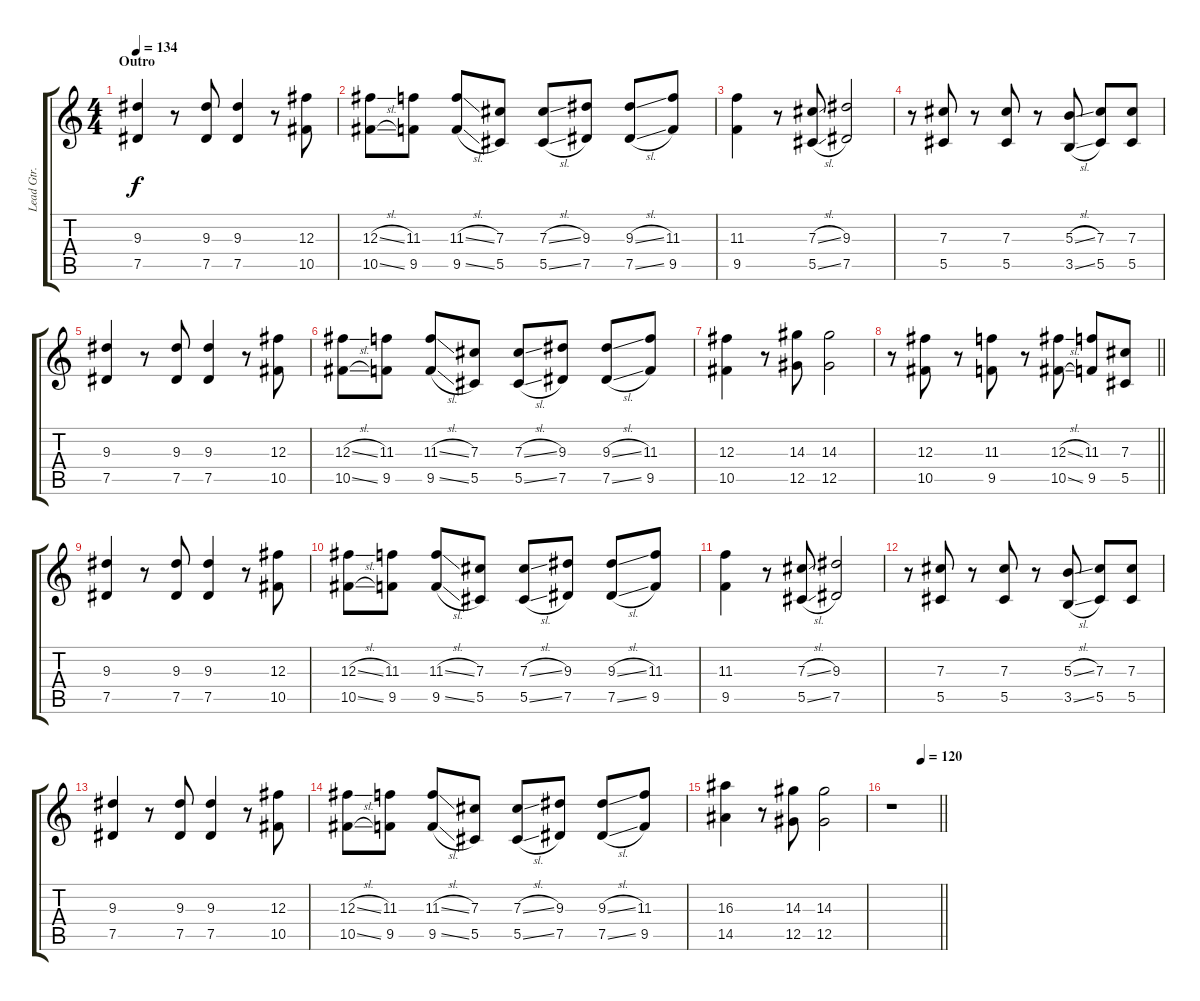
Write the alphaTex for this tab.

\track ("Lead Gtr. 1" "Lead Gtr. ") {instrument distortionguitar}
\staff {score tabs}
\tuning (Eb4 Bb3 Gb3 Db3 Ab2 Eb2) {hide}
\ts (4 4)
\section ("" "Outro")
\tempo 134
\clef g2
\ks c
(9.3 7.5).4{dy f} r.8 (9.3 7.5).8 (9.3 7.5).4 r.8 (12.3 10.5).8 |
(12.3{sl} 10.5{sl}).8 (11.3 9.5).8 (11.3{sl} 9.5{sl}).8 (7.3 5.5).8 (7.3{sl} 5.5{sl}).8 (9.3 7.5).8 (9.3{sl} 7.5{sl}).8 (11.3 9.5).8 |
(11.3 9.5).4 r.8 (7.3{sl} 5.5{sl}).8 (9.3 7.5).2 |
r.8 (7.3 5.5).8 r.8 (7.3 5.5).8 r.8 (5.3{sl} 3.5{sl}).8 (7.3 5.5).8 (7.3 5.5).8 |
(9.3 7.5).4 r.8 (9.3 7.5).8 (9.3 7.5).4 r.8 (12.3 10.5).8 |
(12.3{sl} 10.5{sl}).8 (11.3 9.5).8 (11.3{sl} 9.5{sl}).8 (7.3 5.5).8 (7.3{sl} 5.5{sl}).8 (9.3 7.5).8 (9.3{sl} 7.5{sl}).8 (11.3 9.5).8 |
(12.3 10.5).4 r.8 (14.3 12.5).8 (14.3 12.5).2 |
\barLineRight lightlight
r.8 (12.3 10.5).8 r.8 (11.3 9.5).8 r.8 (12.3{sl} 10.5{sl}).8 (11.3 9.5).8 (7.3 5.5).8 |
\section ("" "")
(9.3 7.5).4 r.8 (9.3 7.5).8 (9.3 7.5).4 r.8 (12.3 10.5).8 |
(12.3{sl} 10.5{sl}).8 (11.3 9.5).8 (11.3{sl} 9.5{sl}).8 (7.3 5.5).8 (7.3{sl} 5.5{sl}).8 (9.3 7.5).8 (9.3{sl} 7.5{sl}).8 (11.3 9.5).8 |
(11.3 9.5).4 r.8 (7.3{sl} 5.5{sl}).8 (9.3 7.5).2 |
r.8 (7.3 5.5).8 r.8 (7.3 5.5).8 r.8 (5.3{sl} 3.5{sl}).8 (7.3 5.5).8 (7.3 5.5).8 |
(9.3 7.5).4 r.8 (9.3 7.5).8 (9.3 7.5).4 r.8 (12.3 10.5).8 |
(12.3{sl} 10.5{sl}).8 (11.3 9.5).8 (11.3{sl} 9.5{sl}).8 (7.3 5.5).8 (7.3{sl} 5.5{sl}).8 (9.3 7.5).8 (9.3{sl} 7.5{sl}).8 (11.3 9.5).8 |
(16.3 14.5).4 r.8 (14.3 12.5).8 (14.3 12.5).2 |
\tempo (120 0.625)
\barLineRight lightlight
r.1
